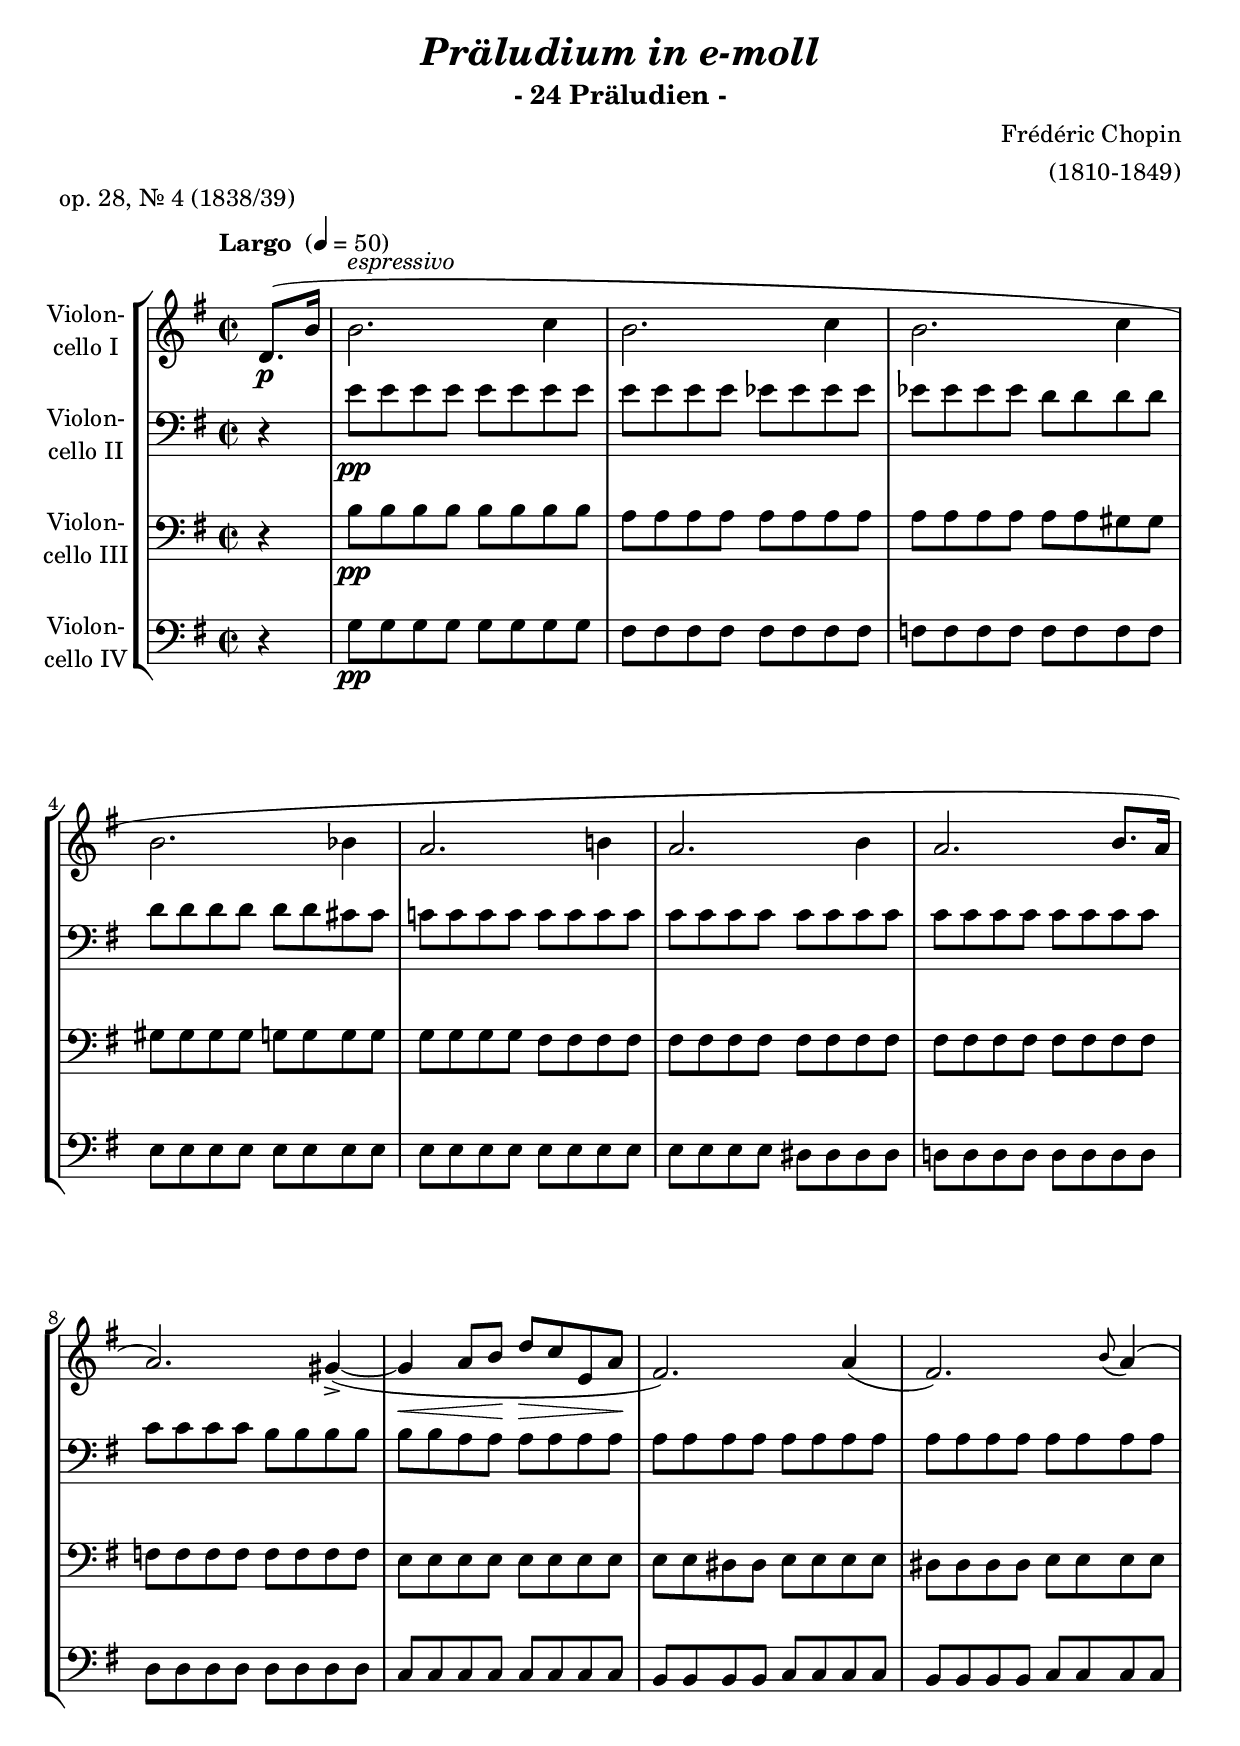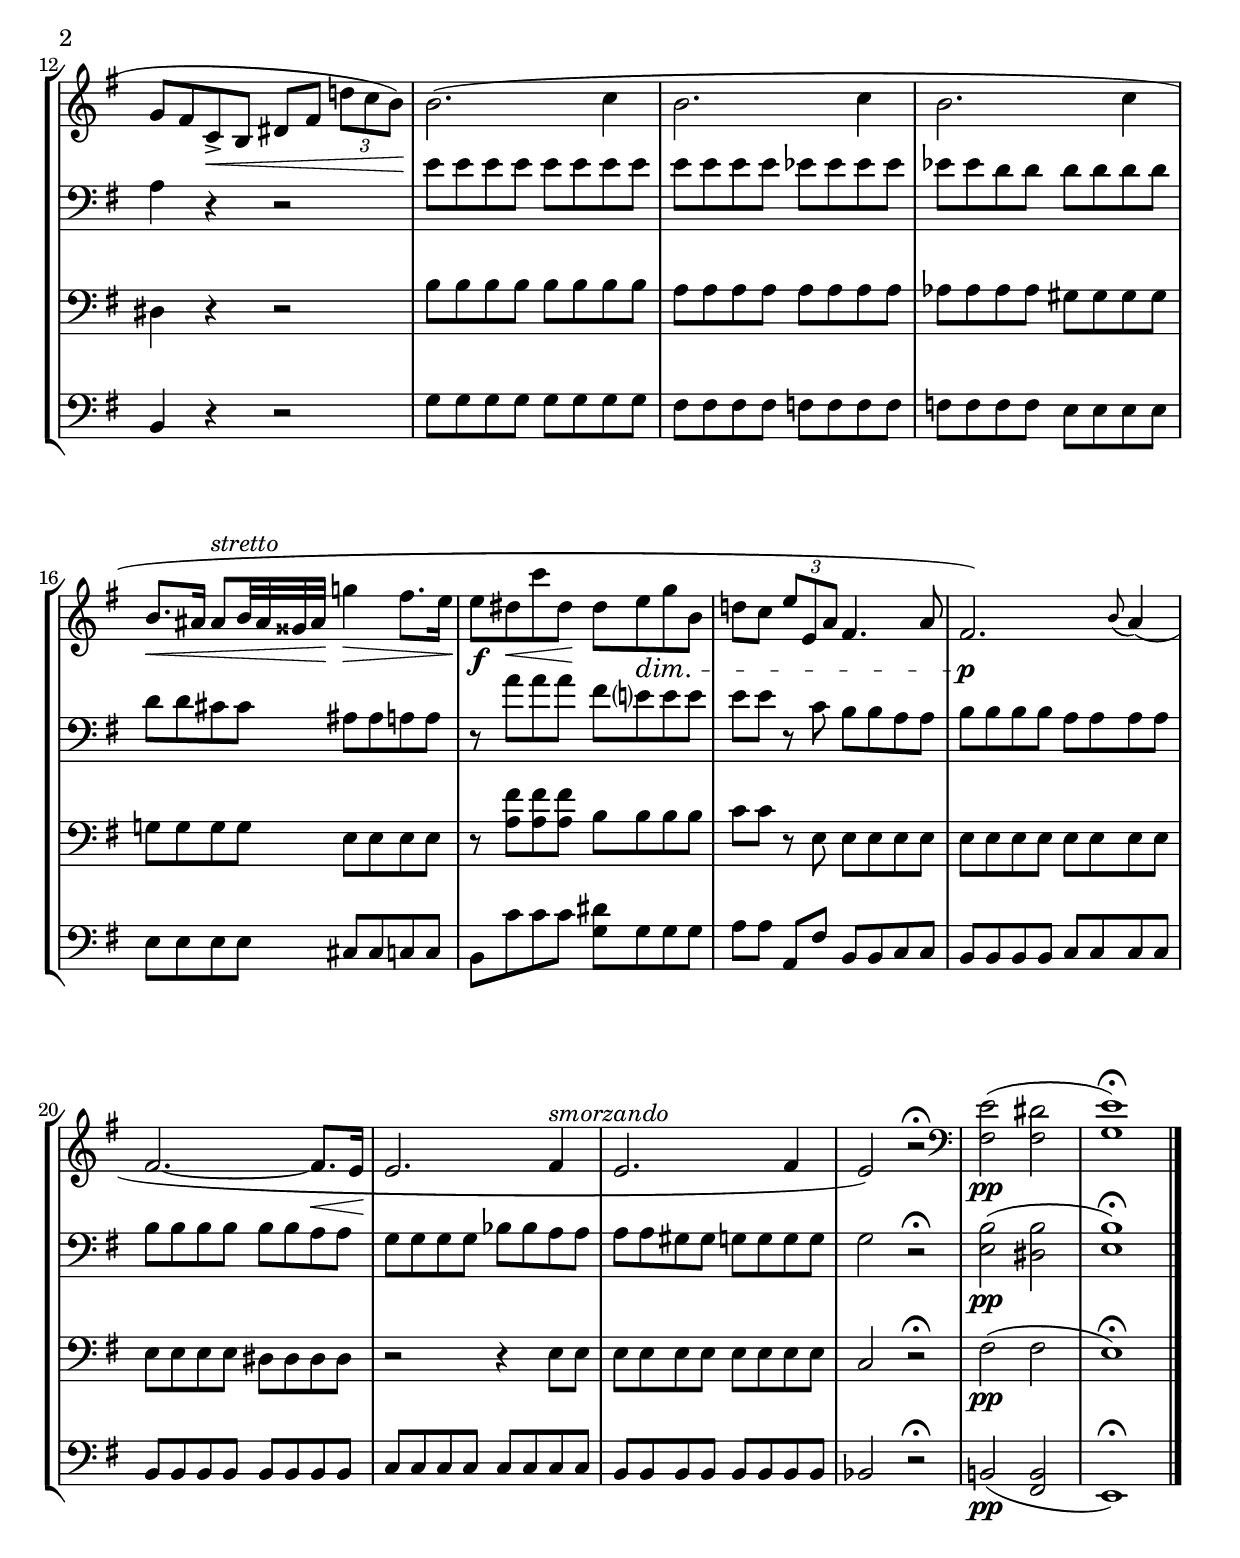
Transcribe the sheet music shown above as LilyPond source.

\version "2.18.2"
\include "deutsch.ly"

#(set-global-staff-size 21)

\header {
  title     = \markup \bold \italic "Präludium in e-moll"
  subtitle  = "- à son ami J. C. Kessler -"
  subtitle  = "- 24 Präludien -"
  composer  = "Frédéric Chopin"
  arranger  = "(1810-1849)"
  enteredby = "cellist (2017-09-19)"
  piece     = "op. 28, Nr. 4 (1838/39)"
}

voiceconsts = {
  \key e \minor
  \time 2/2
  \clef "bass"
%  \numericTimeSignature
  \compressFullBarRests
  % Set default beaming for all staves
%  \set Timing.beamExceptions = #'()
%  \set Timing.baseMoment     = #(ly:make-moment 1 4)
%  \set Timing.beatStructure  = #'(1 1 1)
  \tempo "Largo " 4=50
}

mifl = "flute"
miob = "oboe"
mifh = "french horn"
mikl = "clarinet"
mist = "string ensemble 1"
miba = "cello"

espr = \markup \italic "espressivo"
smrz = \markup \italic "smorzando"
strt = \markup \italic "stretto"

va = \relative c' {
  \voiceconsts
  \clef "treble"
  
  \partial 4 d8.(\p h'16
  h2.^\espr c4
  h2. c4

  h2. c4
  h2. b4
  a2. h!4

  a2. h4
  a2. h8. a16
  a2.) gis4(~->

  gis\< a8 h\! d\> c e, a\!
  fis2.) a4(
  fis2.) \appoggiatura h8 a4(

  g8 fis c->\< h dis[ fis] \tuplet 3/2 4 { d'! c h)\! }
  h2.( c4
  h2. c4

  h2. c4
  h8.\< ais16 ais8^\strt h32 ais gisis ais\! g'!4\> fis8. e16\!

  e8\f dis\< c' dis,\! dis e\dim g h,
  d![ c] \tuplet 3/2 4 { e e, a } fis4. a8
  fis2.)\p \appoggiatura h8 a4(

  fis2.~ fis8.\< e16
  e2.\! fis4^\smrz
  e2. fis4

  e2) r\fermata \clef "bass"
  <fis, e'>(\pp <fis dis'>
  <g e'>1)\fermata \bar "|."
}

vb = \relative c' {
  \voiceconsts

  \partial 4 r4
  e8\pp e e e e e e e
  e e e e es es es es

  es es es es d d d d
  d d d d d d cis cis
  c! c c c c c c c

  c c c c c c c c
  c c c c c c c c
  c c c c h h h h

  h h a a a a a a
  a a a a a a a a
  a a a a a a a a

  a4 r r2
  e'8 e e e e e e e
  e e e e es es es es

  es es d d d d d d
  d d cis cis ais ais a a

  r a' a a fis e? e e
  e e r c h h a a
  h h h h a a a a

  h h h h h h a a
  g g g g b b a a
  a a gis gis g g g g

  g2 r\fermata
  <e h'>(\pp <dis h'>
  <e h'>1) \fermata \bar "|."
}

vc = \relative c' {
  \voiceconsts

  \partial 4 r4
  h8\pp h h h h h h h
  a a a a a a a a

  a a a a a a gis gis
  gis gis gis gis g! g g g
  g g g g fis fis fis fis

  fis fis fis fis fis fis fis fis
  fis fis fis fis fis fis fis fis
  f! f f f f f f f

  e e e e e e e e
  e e dis dis e e e e
  dis dis dis dis e e e e

  dis4 r r2
  h'8 h h h h h h h
  a a a a a a a a

  as as as as gis gis gis gis
  g! g g g e e e e

  r <a fis'> <a fis'> <a fis'> h h h h
  c c r e, e e e e
  e e e e e e e e

  e e e e dis dis dis dis
  r2 r4 e8 e
  e e e e e e e e

  c2 r\fermata
  fis(\pp fis
  e1)\fermata \bar "|."
}

vd = \relative c' {
  \voiceconsts

  \partial 4 r4
  g8\pp g g g g g g g
  fis fis fis fis fis fis fis fis

  f! f f f f f f f
  e e e e e e e e
  e e e e e e e e

  e e e e dis dis dis dis
  d! d d d d d d d
  d d d d d d d d

  c c c c c c c c
  h h h h c c c c
  h h h h c c c c

  h4 r r2
  g'8 g g g g g g g
  fis fis fis fis f f f f

  f f f f e e e e
  e e e e cis cis c c

  h c' c c <g dis'> g g g
  a a a,[ fis'] h, h c c
  h h h h c c c c

  h h h h h h h h
  c c c c c c c c
  h h h h h h h h
  b2 r\fermata
  h!(\pp <fis h>
  e1)\fermata \bar "|."
}


music = \new StaffGroup <<
      \new Staff {
	\set Staff.midiInstrument = \miba
	\set Staff.instrumentName = \markup \center-column { "Violon-" "cello I" }
	\transpose e e { \va }
      }

      \new Staff {
	\set Staff.midiInstrument = \miba
	\set Staff.instrumentName = \markup \center-column { "Violon-" "cello II" }
	\transpose e e { \vb }
      }

      \new Staff {
	\set Staff.midiInstrument = \miba
	\set Staff.instrumentName = \markup \center-column { "Violon-" "cello III" }
	\transpose e e { \vc }
      }

      \new Staff {
	\set Staff.midiInstrument = \miba
	\set Staff.instrumentName = \markup \center-column { "Violon-" "cello IV" }
	\transpose e e { \vd }
      }
>>

\book {
  \score {
    \music
    \layout {}
  }

  \score {
    \unfoldRepeats \music

    \midi {
      \context {
        \Score
      }
    }
  }
}
